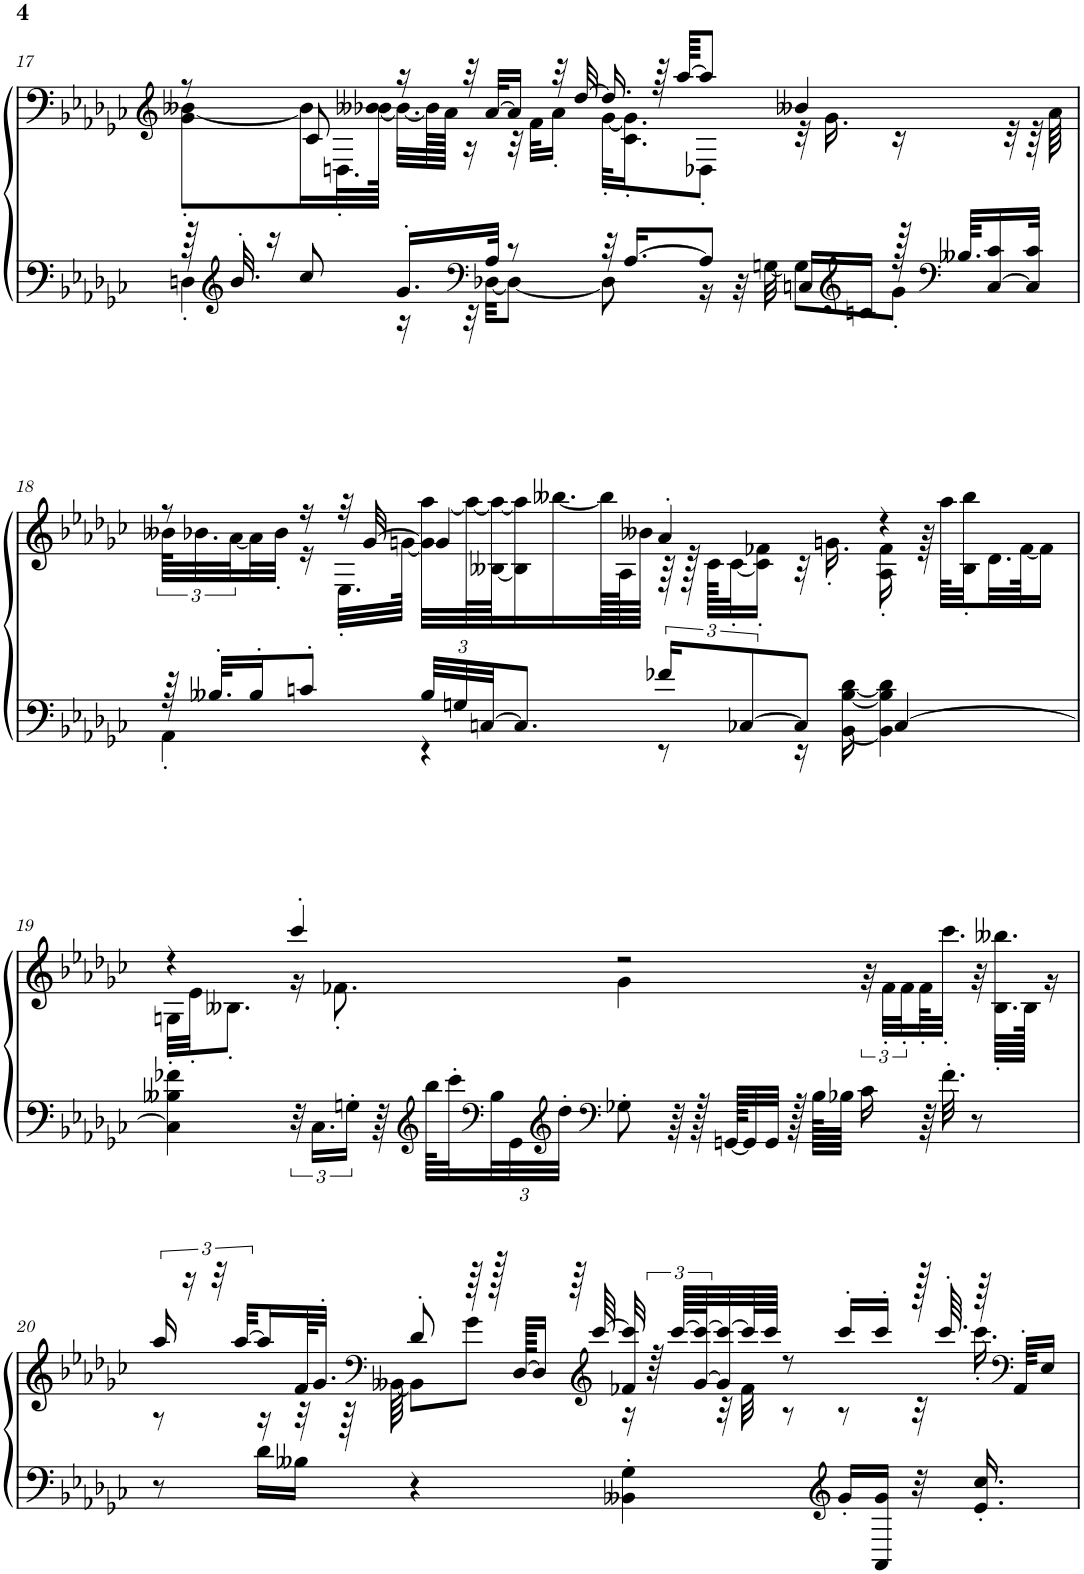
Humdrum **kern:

**kern	**kern
*part1	*part1
*staff2	*staff1
*I"ピアノ	*
!!LO:PB:g=z
*clefF4	*clefG2
*k[b-e-a-d-g-c-]	*k[b-e-a-d-g-c-]
*M4/4	*M4/4
=17	=17
*^	*^
64r	4Dn'\	8r	8g-\' [8b--X\'L
*clefG2	*	*	*
32.b-'/	.	.	.
16r	.	.	.
8cc-/	.	8c-/	16b--\L]
.	.	.	32.Dn'\L
.	.	.	[64b--X\ 64b-X\JJJk
16.g-'/LL	16r	16r	32.b--\LLL_
.	.	.	128b--\LL]
.	.	.	128a-\JJJJJ
.	32r	32r	16r
*clefF4	*	*	*
32A-/JJk	[32D-X\KKL	[32a-/KLL	.
8r	8D-\J_	16a-/JJ]	32r
.	.	.	32f\KLL
.	.	32r	16a-'\JJ
.	.	[32dd-/	.
32r	8D-\]	16.dd-/]	[32g-'\KLL
[16.A-/KL	.	.	16.c-\' 16.g-\]'J
.	.	64r	.
.	.	[64aa-/KKKL	.
8A-/J]	16r	8aa-/J]	8D-X'\J
.	32r	.	.
.	[32Gn\	.	.
16Cn/LL	8G\L]	4b--X/	32r
.	.	.	16.g-\
*clefG2	*	*	*
16cn/JJ	.	.	.
128r	8g-'\J	.	16r
*clefF4	*	*	*
64.B--X/KKLL	.	.	.
[16C/ 16c/	.	.	.
.	.	.	32r
32C/] 32c/JJk	.	.	64r
.	.	.	64a-\
!!LO:LB:g=z	!!
=18	=18	=18	=18
64r	4AA-'\	8r	96b--X\KLLL
.	.	.	48.b-X\
32.B--X'/KLL	.	.	.
.	.	.	[48a-\
16B--'/J	.	.	32a-\]
.	.	.	32b-'\JJJ
8cn'/J	.	16r	16r
.	.	32r	32.E-'\LLL
.	.	[32g-/	.
.	.	.	[64gn\JJJk
*Xbrackettup	*	*	*
48B--/LLL	4r	4g-/]	32g\] [32aa-\LLL
48Gn/	.	.	.
.	.	.	64aa-\L_
[48Cn/JJ	.	.	.
.	.	.	[64B--X\ 64aa-\_JJ
8.C/J]	.	.	16B--\] 16aa-\]
.	.	.	[16.bb--X\
.	.	.	128bb--\LLL]
.	.	.	128A-\J
.	.	.	64b--X\JJJJ
*brackettup	*	*	*
24f-X/KL	8r	4a-'/	64r
.	.	.	128r
.	.	.	128c-\KKLLL
.	.	.	[32c-'\J
[12C-X/	.	.	.
.	.	.	16c-\]' 16f-X\'JJ
8C-/J]	16r	.	32r
.	.	.	16.gn'\
.	[16BB-\ [16B--\ [16d-\	.	.
[4C-/	4BB-\] 4B--\] 4d-\]	4r	16A-\' 16f-\'
.	.	.	64r
.	.	.	64aa-\KLLL
.	.	.	32B--\' 32bb--\'
.	.	.	32.d-\
.	.	.	[64f-\JK
.	.	.	16f-\JJ]
*v	*v	*	*
!!LO:LB:g=z	!!
=19	=19	=19
4C-\] 4B--X\ 4f-X\	4r	32Gn'\LLL
.	.	32e-'\JJ
.	.	8.B--X'\J
48r	4ccc-'/	16r
24.C-\LL	.	.
.	.	8.f-X'\
24Gn'\JJ	.	.
64r	.	.
*clefG2	*	*
64bb-\KLLL	.	.
32ccc-'\	.	.
*clefF4	*	*
*Xbrackettup	*	*
48B--\	.	.
48GG-\	.	.
*clefG2	*	*
48dd-'\JJJ	.	.
*clefF4	*	*
8G-X'\	2r	4g-\
64r	.	.
128r	.	.
[128GGn/KKLLL	.	.
32GG/]	.	.
32GG/JJJ	.	.
128r	.	.
128B--\KLLLL	.	.
64B-X\JJJJ	.	.
16c-\	.	48r
.	.	48f-'\LLL
.	.	48f-'\
64r	.	64f-'\K
32.f-'\	.	32.ccc-'\JJJ
8r	.	32r
.	.	64.B--\' 64.bb--X\'LLLL
.	.	128B--\JJJJk
.	.	16r
!!LO:LB:g=z	!!
=20	=20	=20
8r	24aa-/	8r
.	24r	.
.	48r	.
.	[48aa-/KLL	.
16d-\LL	16aa-/]	16r
16B--X\JJ	64f/KL	32r
.	32.g-'/JJJ	.
.	.	64r
*	*clefF4	*
.	.	[64BB--X\
4r	8d-'/	8BB--\L]
.	64r	8g-\J
.	128r	.
.	[128D-/KKKLL	.
.	16D-/JJ]	.
.	64r	.
*	*clefG2	*
.	[64ccc-/	.
4BB--X\' 4G-\'	32f-X/ 32ccc-/]	16r
.	96r	.
.	[96ccc-/LLLL	.
.	[96g-/ 96ccc-/_J	.
.	32g-/] 32ccc-/_	32r
.	64ccc-/L]	32f-\
.	64ccc-/JJJJ	.
.	8r	8r
*clefG2	*	*
16g-'/LL	16ccc-'/LL	8r
16AA-/ 16g-/JJ	16ccc-'/JJ	.
32r	128r	32r
.	64.ccc-'/	.
16.e-/' 16.cc-/'	64r	16.ccc-'\
*	*clefF4	*
.	64AA-'/KKLL	.
.	16E-/JJ	.
*	*v	*v
=	=
*-	*-
